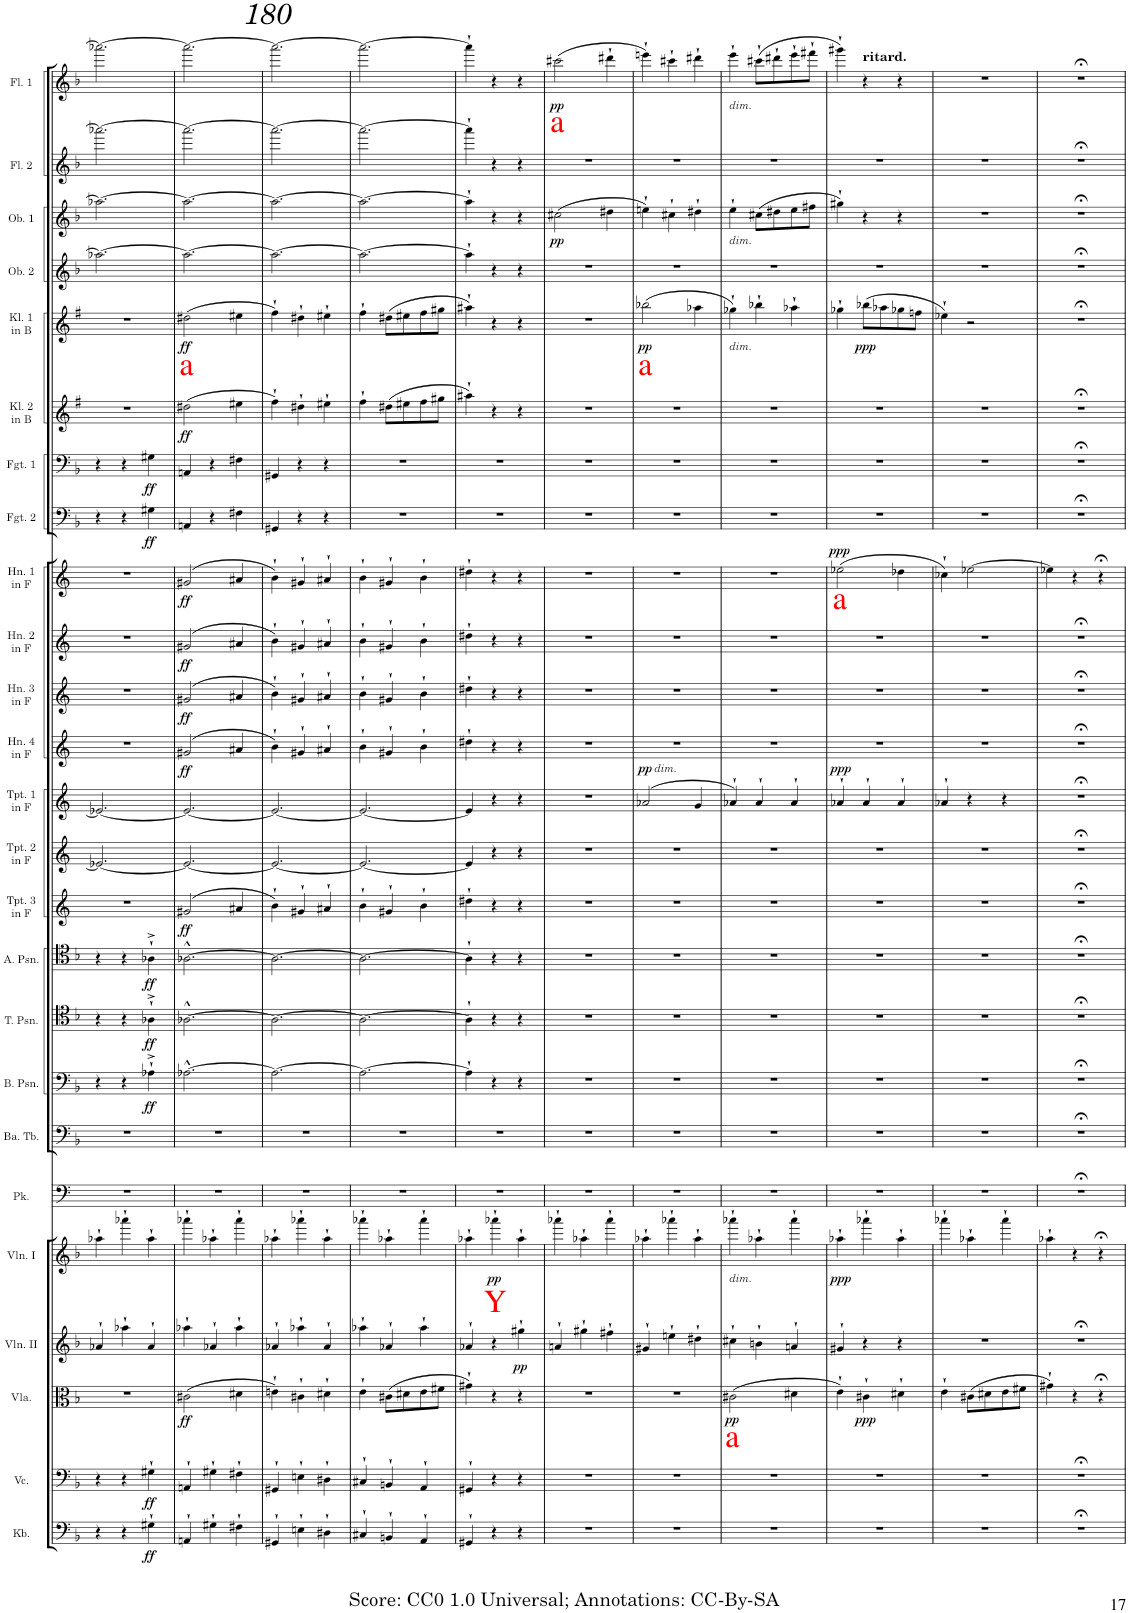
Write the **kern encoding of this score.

**kern	**dynam	**kern	**dynam	**kern	**text	**dynam	**kern	**dynam	**kern	**text	**dynam	**kern	**kern	**kern	**dynam	**kern	**dynam	**kern	**dynam	**kern	**dynam	**kern	**kern	**dynam	**kern	**dynam	**kern	**dynam	**kern	**dynam	**kern	**text	**dynam	**kern	**dynam	**kern	**dynam	**kern	**dynam	**kern	**text	**dynam	**kern	**kern	**dynam	**kern	**kern	**text	**dynam
*part25	*part25	*part24	*part24	*part23	*part23	*part23	*part22	*part22	*part21	*part21	*part21	*part20	*part19	*part18	*part18	*part17	*part17	*part16	*part16	*part15	*part15	*part14	*part13	*part13	*part12	*part12	*part11	*part11	*part10	*part10	*part9	*part9	*part9	*part8	*part8	*part7	*part7	*part6	*part6	*part5	*part5	*part5	*part4	*part3	*part3	*part2	*part1	*part1	*part1
*staff25	*staff25	*staff24	*staff24	*staff23	*staff23	*staff23	*staff22	*staff22	*staff21	*staff21	*staff21	*staff20	*staff19	*staff18	*staff18	*staff17	*staff17	*staff16	*staff16	*staff15	*staff15	*staff14	*staff13	*staff13	*staff12	*staff12	*staff11	*staff11	*staff10	*staff10	*staff9	*staff9	*staff9	*staff8	*staff8	*staff7	*staff7	*staff6	*staff6	*staff5	*staff5	*staff5	*staff4	*staff3	*staff3	*staff2	*staff1	*staff1	*staff1
*I"Kontrabässe	*	*I"Violoncellos	*	*I"Violen	*	*	*I"Violinen II	*	*I"Violinen I	*	*	*I"Pauken	*I"Bass Tuba	*I"Bassposaune	*	*I"Tenorposaune	*	*I"Altposaune	*	*I"Trompete 3 in F	*	*I"Trompete 2 in F	*I"Trompete 1 in F	*	*I"Horn 4 in F	*	*I"Horn 3 in F	*	*I"Horn 2 in F	*	*I"Horn 1 in F	*	*	*I"Fagott 2	*	*I"Fagott 1	*	*I"Klarinette 2 in B	*	*I"Klarinette 1 in B	*	*	*I"Oboe 2	*I"Oboe 1	*	*I"Flöte 2	*I"Flöte 1	*	*
*I'Kb.	*	*I'Vc.	*	*	*	*	*I'Vln. II	*	*I'Vln. I	*	*	*I'Pk.	*I'Ba. Tb.	*I'B. Psn.	*	*I'T. Psn.	*	*I'A. Psn.	*	*I'Tpt. 3 in F	*	*I'Tpt. 2 in F	*I'Tpt. 1 in F	*	*I'Hn. 4 in F	*	*I'Hn. 3  in F	*	*I'Hn. 2  in F	*	*I'Hn. 1 in F	*	*	*I'Fgt. 2	*	*I'Fgt. 1	*	*I'Kl. 2 in B	*	*I'Kl. 1  in B	*	*	*I'Ob. 2	*I'Ob. 1	*	*I'Fl. 2	*I'Fl. 1	*	*
!!LO:PB:g=z
*clefF4	*	*clefF4	*	*clefC3	*	*	*clefG2	*	*clefG2	*	*	*clefF4	*clefF4	*clefF4	*	*clefC4	*	*clefC4	*	*clefG2	*	*clefG2	*clefG2	*	*clefG2	*	*clefG2	*	*clefG2	*	*clefG2	*	*	*clefF4	*	*clefF4	*	*clefG2	*	*clefG2	*	*	*clefG2	*clefG2	*	*clefG2	*clefG2	*	*
*Trd7c12	*	*	*	*	*	*	*	*	*	*	*	*	*	*	*	*	*	*	*	*Trd-3c-5	*	*Trd-3c-5	*Trd-3c-5	*	*Trd4c7	*	*Trd4c7	*	*Trd4c7	*	*Trd4c7	*	*	*	*	*	*	*Trd1c2	*	*Trd1c2	*	*	*	*	*	*	*	*	*
*k[b-]	*	*k[b-]	*	*k[b-]	*	*	*k[b-]	*	*k[b-]	*	*	*k[]	*k[b-]	*k[b-]	*	*k[b-]	*	*k[b-]	*	*k[]	*	*k[]	*k[]	*	*k[]	*	*k[]	*	*k[]	*	*k[]	*	*	*k[b-]	*	*k[b-]	*	*k[f#]	*	*k[f#]	*	*	*k[b-]	*k[b-]	*	*k[b-]	*k[b-]	*	*
*M3/4	*	*M3/4	*	*M3/4	*	*	*M3/4	*	*M3/4	*	*	*M3/4	*M3/4	*M3/4	*	*M3/4	*	*M3/4	*	*M3/4	*	*M3/4	*M3/4	*	*M3/4	*	*M3/4	*	*M3/4	*	*M3/4	*	*	*M3/4	*	*M3/4	*	*M3/4	*	*M3/4	*	*	*M3/4	*M3/4	*	*M3/4	*M3/4	*	*
=178	=178	=178	=178	=178	=178	=178	=178	=178	=178	=178	=178	=178	=178	=178	=178	=178	=178	=178	=178	=178	=178	=178	=178	=178	=178	=178	=178	=178	=178	=178	=178	=178	=178	=178	=178	=178	=178	=178	=178	=178	=178	=178	=178	=178	=178	=178	=178	=178	=178
4r	.	4r	.	2.r	.	.	4a-X`>/	.	4aa-X`\	.	.	2.r	2.r	4r	.	4r	.	4r	.	2.r	.	2.e-X/_	2.e-X/_	.	2.r	.	2.r	.	2.r	.	2.r	.	.	4r	.	4r	.	2.r	.	2.r	.	.	2.aa-X\_	2.aa-X\_	.	2.aaa-X\_	2.aaa-X\_	.	.
4r	.	4r	.	.	.	.	4aa-X`\	.	4aaa-X`\	.	.	.	.	4r	.	4r	.	4r	.	.	.	.	.	.	.	.	.	.	.	.	.	.	.	4r	.	4r	.	.	.	.	.	.	.	.	.	.	.	.	.
!	!LO:DY:b	!	!LO:DY:b	!	!	!	!	!	!	!	!	!	!	!	!LO:DY:b	!	!LO:DY:b	!	!LO:DY:b	!	!	!	!	!	!	!	!	!	!	!	!	!	!	!	!LO:DY:b	!	!LO:DY:b	!	!	!	!	!	!	!	!	!	!	!	!
4G#X`\	ff	4G#X`\	ff	.	.	.	4a-`>/	.	4aa-`\	.	.	.	.	4A-X`^\	ff	4A-X`^\	ff	4A-X`^\	ff	.	.	.	.	.	.	.	.	.	.	.	.	.	.	4G#X\	ff	4G#X\	ff	.	.	.	.	.	.	.	.	.	.	.	.
=179	=179	=179	=179	=179	=179	=179	=179	=179	=179	=179	=179	=179	=179	=179	=179	=179	=179	=179	=179	=179	=179	=179	=179	=179	=179	=179	=179	=179	=179	=179	=179	=179	=179	=179	=179	=179	=179	=179	=179	=179	=179	=179	=179	=179	=179	=179	=179	=179	=179
!	!	!	!	!	!	!LO:DY:b	!	!	!	!	!	!	!	!	!	!	!	!	!	!	!LO:DY:b	!	!	!	!	!LO:DY:b	!	!LO:DY:b	!	!LO:DY:b	!	!	!LO:DY:b	!	!	!	!	!	!LO:DY:b	!	!LO:LY:b:color=#FF0000	!LO:DY:b	!	!	!	!	!	!	!
4AAn`>/	.	4AAn`>/	.	(>2c#X\	.	ff	4aa-X`\	.	4aaa-X`\	.	.	2.r	2.r	[2.A-X^^\	.	[2.A-X^^\	.	[2.A-X^^\	.	(>2g#X/	ff	2.e-/_	2.e-/_	.	(>2g#X/	ff	(>2g#X/	ff	(>2g#X/	ff	(>2g#X/	.	ff	4AAn/	.	4AAn/	.	(2dd#X\	ff	(2dd#X\	a	ff	2.aa-\_	2.aa-\_	.	2.aaa-\_	2.aaa-\_	.	.
4G#X`\	.	4G#X`\	.	.	.	.	4a-X`>/	.	4aa-X`\	.	.	.	.	.	.	.	.	.	.	.	.	.	.	.	.	.	.	.	.	.	.	.	.	4r	.	4r	.	.	.	.	.	.	.	.	.	.	.	.	.
4F#X`\	.	4F#X`\	.	4d#X\	.	.	4aa-`\	.	4aaa-`\	.	.	.	.	.	.	.	.	.	.	4a#X/	.	.	.	.	4a#X/	.	4a#X/	.	4a#X/	.	4a#X/	.	.	4F#X\	.	4F#X\	.	4ee#X\	.	4ee#X\	.	.	.	.	.	.	.	.	.
=180	=180	=180	=180	=180	=180	=180	=180	=180	=180	=180	=180	=180	=180	=180	=180	=180	=180	=180	=180	=180	=180	=180	=180	=180	=180	=180	=180	=180	=180	=180	=180	=180	=180	=180	=180	=180	=180	=180	=180	=180	=180	=180	=180	=180	=180	=180	=180	=180	=180
4GG#X`>/	.	4GG#X`>/	.	4en`\)	.	.	4a-X`>/	.	4aa-X`\	.	.	2.r	2.r	2.A-\_	.	2.A-\_	.	2.A-\_	.	4b`\)	.	2.e-/_	2.e-/_	.	4b`\)	.	4b`\)	.	4b`\)	.	4b`\)	.	.	4GG#X/	.	4GG#X/	.	4ff#`\)	.	4ff#`\)	.	.	2.aa-\_	2.aa-\_	.	2.aaa-\_	2.aaa-\_	.	.
4En`\	.	4En`\	.	4c#X`\	.	.	4aa-X`\	.	4aaa-X`\	.	.	.	.	.	.	.	.	.	.	4g#X`>/	.	.	.	.	4g#X`>/	.	4g#X`>/	.	4g#X`>/	.	4g#X`>/	.	.	4r	.	4r	.	4dd#X`\	.	4dd#X`\	.	.	.	.	.	.	.	.	.
4D#X`\	.	4D#X`\	.	4d#X`\	.	.	4a-`>/	.	4aa-`\	.	.	.	.	.	.	.	.	.	.	4a#X`>/	.	.	.	.	4a#X`>/	.	4a#X`>/	.	4a#X`>/	.	4a#X`>/	.	.	4r	.	4r	.	4ee#X`\	.	4ee#X`\	.	.	.	.	.	.	.	.	.
=181	=181	=181	=181	=181	=181	=181	=181	=181	=181	=181	=181	=181	=181	=181	=181	=181	=181	=181	=181	=181	=181	=181	=181	=181	=181	=181	=181	=181	=181	=181	=181	=181	=181	=181	=181	=181	=181	=181	=181	=181	=181	=181	=181	=181	=181	=181	=181	=181	=181
4C#X`>/	.	4C#X`>/	.	4e`\	.	.	4aa-X`\	.	4aaa-X`\	.	.	2.r	2.r	2.A-\_	.	2.A-\_	.	2.A-\_	.	4b`\	.	2.e-/_	2.e-/_	.	4b`\	.	4b`\	.	4b`\	.	4b`\	.	.	2.r	.	2.r	.	4ff#`\	.	4ff#`\	.	.	2.aa-\_	2.aa-\_	.	2.aaa-\_	2.aaa-\_	.	.
4BBn`>/	.	4BBn`>/	.	(8c#X\L	.	.	4a-X`>/	.	4aa-X`\	.	.	.	.	.	.	.	.	.	.	4g#X`>/	.	.	.	.	4g#X`>/	.	4g#X`>/	.	4g#X`>/	.	4g#X`>/	.	.	.	.	.	.	(8dd#X\L	.	(8dd#X\L	.	.	.	.	.	.	.	.	.
.	.	.	.	8d#X\	.	.	.	.	.	.	.	.	.	.	.	.	.	.	.	.	.	.	.	.	.	.	.	.	.	.	.	.	.	.	.	.	.	8ee#X\	.	8ee#X\	.	.	.	.	.	.	.	.	.
4AA`>/	.	4AA`>/	.	8e\	.	.	4aa-`\	.	4aaa-`\	.	.	.	.	.	.	.	.	.	.	4b`\	.	.	.	.	4b`\	.	4b`\	.	4b`\	.	4b`\	.	.	.	.	.	.	8ff#\	.	8ff#\	.	.	.	.	.	.	.	.	.
.	.	.	.	8f#X\J	.	.	.	.	.	.	.	.	.	.	.	.	.	.	.	.	.	.	.	.	.	.	.	.	.	.	.	.	.	.	.	.	.	8gg#X\J	.	8gg#X\J	.	.	.	.	.	.	.	.	.
=182	=182	=182	=182	=182	=182	=182	=182	=182	=182	=182	=182	=182	=182	=182	=182	=182	=182	=182	=182	=182	=182	=182	=182	=182	=182	=182	=182	=182	=182	=182	=182	=182	=182	=182	=182	=182	=182	=182	=182	=182	=182	=182	=182	=182	=182	=182	=182	=182	=182
4GG#X`>/	.	4GG#X`>/	.	4g#X`\)	.	.	4a-X`>/	.	4aa-X`\	.	.	2.r	2.r	4A-`\]	.	4A-`\]	.	4A-`\]	.	4dd#X`\	.	4e-/]	4e-/]	.	4dd#X`\	.	4dd#X`\	.	4dd#X`\	.	4dd#X`\	.	.	2.r	.	2.r	.	4aa#X`\)	.	4aa#X`\)	.	.	4aa-`\]	4aa-`\]	.	4aaa-`\]	4aaa-`\]	.	.
!	!	!	!	!	!	!	!	!	!	!LO:LY:b:color=#FF0000	!LO:DY:b	!	!	!	!	!	!	!	!	!	!	!	!	!	!	!	!	!	!	!	!	!	!	!	!	!	!	!	!	!	!	!	!	!	!	!	!	!	!
4r	.	4r	.	4r	.	.	4r	.	4aaa-X`\	Y	pp	.	.	4r	.	4r	.	4r	.	4r	.	4r	4r	.	4r	.	4r	.	4r	.	4r	.	.	.	.	.	.	4r	.	4r	.	.	4r	4r	.	4r	4r	.	.
!	!	!	!	!	!	!	!	!LO:DY:b	!	!	!	!	!	!	!	!	!	!	!	!	!	!	!	!	!	!	!	!	!	!	!	!	!	!	!	!	!	!	!	!	!	!	!	!	!	!	!	!	!
4r	.	4r	.	4r	.	.	4gg#X`\	pp	4aa-`\	.	.	.	.	4r	.	4r	.	4r	.	4r	.	4r	4r	.	4r	.	4r	.	4r	.	4r	.	.	.	.	.	.	4r	.	4r	.	.	4r	4r	.	4r	4r	.	.
=183	=183	=183	=183	=183	=183	=183	=183	=183	=183	=183	=183	=183	=183	=183	=183	=183	=183	=183	=183	=183	=183	=183	=183	=183	=183	=183	=183	=183	=183	=183	=183	=183	=183	=183	=183	=183	=183	=183	=183	=183	=183	=183	=183	=183	=183	=183	=183	=183	=183
!	!	!	!	!	!	!	!	!	!	!	!	!	!	!	!	!	!	!	!	!	!	!	!	!	!	!	!	!	!	!	!	!	!	!	!	!	!	!	!	!	!	!	!	!	!LO:DY:b	!	!	!LO:LY:b:color=#FF0000	!LO:DY:b
2.r	.	2.r	.	2.r	.	.	4an`>/	.	4aaa-X`\	.	.	2.r	2.r	2.r	.	2.r	.	2.r	.	2.r	.	2.r	2.r	.	2.r	.	2.r	.	2.r	.	2.r	.	.	2.r	.	2.r	.	2.r	.	2.r	.	.	2.r	(2cc#X\	pp	2.r	(2ccc#X\	a	pp
.	.	.	.	.	.	.	4gg#X`\	.	4aa-X`\	.	.	.	.	.	.	.	.	.	.	.	.	.	.	.	.	.	.	.	.	.	.	.	.	.	.	.	.	.	.	.	.	.	.	.	.	.	.	.	.
.	.	.	.	.	.	.	4ff#X`\	.	4aaa-`\	.	.	.	.	.	.	.	.	.	.	.	.	.	.	.	.	.	.	.	.	.	.	.	.	.	.	.	.	.	.	.	.	.	.	4dd#X\	.	.	4ddd#X`\	.	.
=184	=184	=184	=184	=184	=184	=184	=184	=184	=184	=184	=184	=184	=184	=184	=184	=184	=184	=184	=184	=184	=184	=184	=184	=184	=184	=184	=184	=184	=184	=184	=184	=184	=184	=184	=184	=184	=184	=184	=184	=184	=184	=184	=184	=184	=184	=184	=184	=184	=184
!	!	!	!	!	!	!	!	!	!	!	!	!	!	!	!	!	!	!	!	!	!	!	!LO:TX:a:i:t=dim.	!	!	!	!	!	!	!	!	!	!	!	!	!	!	!	!	!	!	!	!	!	!	!	!	!	!
!	!	!	!	!	!	!	!	!	!	!	!	!	!	!	!	!	!	!	!	!	!	!	!	!LO:DY:a	!	!	!	!	!	!	!	!	!	!	!	!	!	!	!	!	!LO:LY:b:color=#FF0000	!LO:DY:b	!	!	!	!	!	!	!
2.r	.	2.r	.	2.r	.	.	4g#X`>/	.	4aa-X`\	.	.	2.r	2.r	2.r	.	2.r	.	2.r	.	2.r	.	2.r	(>2a-X/	pp	2.r	.	2.r	.	2.r	.	2.r	.	.	2.r	.	2.r	.	2.r	.	(2bb-X\	a	pp	2.r	4een`\)	.	2.r	4eeen`\)	.	.
.	.	.	.	.	.	.	4een`\	.	4aaa-X`\	.	.	.	.	.	.	.	.	.	.	.	.	.	.	.	.	.	.	.	.	.	.	.	.	.	.	.	.	.	.	.	.	.	.	4cc#X`\	.	.	4ccc#X`\	.	.
.	.	.	.	.	.	.	4dd#X`\	.	4aa-`\	.	.	.	.	.	.	.	.	.	.	.	.	.	4g/	.	.	.	.	.	.	.	.	.	.	.	.	.	.	.	.	4aa-X\	.	.	.	4dd#X`\	.	.	4ddd#X`\	.	.
=185	=185	=185	=185	=185	=185	=185	=185	=185	=185	=185	=185	=185	=185	=185	=185	=185	=185	=185	=185	=185	=185	=185	=185	=185	=185	=185	=185	=185	=185	=185	=185	=185	=185	=185	=185	=185	=185	=185	=185	=185	=185	=185	=185	=185	=185	=185	=185	=185	=185
!	!	!	!	!	!	!	!	!	!	!	!	!	!	!	!	!	!	!	!	!	!	!	!	!	!	!	!	!	!	!	!	!	!	!	!	!	!	!	!	!	!	!	!	!	!	!	!LO:TX:b:i:t=dim.	!	!
!	!	!	!	!	!	!	!	!	!	!	!	!	!	!	!	!	!	!	!	!	!	!	!	!	!	!	!	!	!	!	!	!	!	!	!	!	!	!	!	!	!	!	!	!LO:TX:b:i:t=dim.	!	!	!	!	!
!	!	!	!	!	!	!	!	!	!	!	!	!	!	!	!	!	!	!	!	!	!	!	!	!	!	!	!	!	!	!	!	!	!	!	!	!	!	!	!	!LO:TX:b:i:t=dim.	!	!	!	!	!	!	!	!	!
!	!	!	!	!	!	!	!	!	!LO:TX:b:i:t=dim.	!	!	!	!	!	!	!	!	!	!	!	!	!	!	!	!	!	!	!	!	!	!	!	!	!	!	!	!	!	!	!	!	!	!	!	!	!	!	!	!
!	!	!	!	!	!LO:LY:b:color=#FF0000	!LO:DY:b	!	!	!	!	!	!	!	!	!	!	!	!	!	!	!	!	!	!	!	!	!	!	!	!	!	!	!	!	!	!	!	!	!	!	!	!	!	!	!	!	!	!	!
2.r	.	2.r	.	(2c#X\	a	pp	4cc#X`\	.	4aaa-X`\	.	.	2.r	2.r	2.r	.	2.r	.	2.r	.	2.r	.	2.r	4a-X`>/)	.	2.r	.	2.r	.	2.r	.	2.r	.	.	2.r	.	2.r	.	2.r	.	4gg-X`\)	.	.	2.r	4ee`\	.	2.r	4eee`\	.	.
.	.	.	.	.	.	.	4bn`\	.	4aa-X`\	.	.	.	.	.	.	.	.	.	.	.	.	.	4a-`>/	.	.	.	.	.	.	.	.	.	.	.	.	.	.	.	.	4bb-X`\	.	.	.	(8cc#X\L	.	.	(8ccc#X`\L	.	.
.	.	.	.	.	.	.	.	.	.	.	.	.	.	.	.	.	.	.	.	.	.	.	.	.	.	.	.	.	.	.	.	.	.	.	.	.	.	.	.	.	.	.	.	8dd#X\	.	.	8ddd#X`\	.	.
.	.	.	.	4d#X\	.	.	4an`>/	.	4aaa-`\	.	.	.	.	.	.	.	.	.	.	.	.	.	4a-`>/	.	.	.	.	.	.	.	.	.	.	.	.	.	.	.	.	4aa-X`\	.	.	.	8ee\	.	.	8eee`\	.	.
.	.	.	.	.	.	.	.	.	.	.	.	.	.	.	.	.	.	.	.	.	.	.	.	.	.	.	.	.	.	.	.	.	.	.	.	.	.	.	.	.	.	.	.	8ff#X\J	.	.	8fff#X`\J	.	.
=186	=186	=186	=186	=186	=186	=186	=186	=186	=186	=186	=186	=186	=186	=186	=186	=186	=186	=186	=186	=186	=186	=186	=186	=186	=186	=186	=186	=186	=186	=186	=186	=186	=186	=186	=186	=186	=186	=186	=186	=186	=186	=186	=186	=186	=186	=186	=186	=186	=186
!	!	!	!	!	!	!	!	!	!	!	!LO:DY:b	!	!	!	!	!	!	!	!	!	!	!	!	!LO:DY:a	!	!	!	!	!	!	!	!LO:LY:b:color=#FF0000	!LO:DY:a	!	!	!	!	!	!	!	!	!	!	!	!	!	!	!	!
2.r	.	2.r	.	4e`\)	.	.	4g#X`>/	.	4aa-X`\	.	ppp	2.r	2.r	2.r	.	2.r	.	2.r	.	2.r	.	2.r	4a-X`>/	ppp	2.r	.	2.r	.	2.r	.	(2ee-X\	a	ppp	2.r	.	2.r	.	2.r	.	4gg-X`\	.	.	2.r	4gg#X`\)	.	2.r	4ggg#X`\)	.	.
!	!	!	!	!	!	!	!	!	!	!	!	!	!	!	!	!	!	!	!	!	!	!	!	!	!	!	!	!	!	!	!	!	!	!	!	!	!	!	!	!	!	!	!	!	!	!	!LO:TX:a:B:t=ritard.	!	!
!	!	!	!	!	!	!LO:DY:b	!	!	!	!	!	!	!	!	!	!	!	!	!	!	!	!	!	!	!	!	!	!	!	!	!	!	!	!	!	!	!	!	!	!	!	!LO:DY:b	!	!	!	!	!	!	!
.	.	.	.	4c#X`\	.	ppp	4r	.	4aaa-X`\	.	.	.	.	.	.	.	.	.	.	.	.	.	4a-`>/	.	.	.	.	.	.	.	.	.	.	.	.	.	.	.	.	(8bb-X\L	.	ppp	.	4r	.	.	4r	.	.
.	.	.	.	.	.	.	.	.	.	.	.	.	.	.	.	.	.	.	.	.	.	.	.	.	.	.	.	.	.	.	.	.	.	.	.	.	.	.	.	8aa-X\	.	.	.	.	.	.	.	.	.
.	.	.	.	4d#X`\	.	.	4r	.	4aa-`\	.	.	.	.	.	.	.	.	.	.	.	.	.	4a-`>/	.	.	.	.	.	.	.	4dd-X\	.	.	.	.	.	.	.	.	8gg-X\	.	.	.	4r	.	.	4r	.	.
.	.	.	.	.	.	.	.	.	.	.	.	.	.	.	.	.	.	.	.	.	.	.	.	.	.	.	.	.	.	.	.	.	.	.	.	.	.	.	.	8ffn\J	.	.	.	.	.	.	.	.	.
=187	=187	=187	=187	=187	=187	=187	=187	=187	=187	=187	=187	=187	=187	=187	=187	=187	=187	=187	=187	=187	=187	=187	=187	=187	=187	=187	=187	=187	=187	=187	=187	=187	=187	=187	=187	=187	=187	=187	=187	=187	=187	=187	=187	=187	=187	=187	=187	=187	=187
2.r	.	2.r	.	4e`\	.	.	2.r	.	4aaa-X`\	.	.	2.r	2.r	2.r	.	2.r	.	2.r	.	2.r	.	2.r	4a-X`>/	.	2.r	.	2.r	.	2.r	.	4cc-X`\)	.	.	2.r	.	2.r	.	2.r	.	4ee-X`\)	.	.	2.r	2.r	.	2.r	2.r	.	.
.	.	.	.	(8c#X\L	.	.	.	.	4aa-X`\	.	.	.	.	.	.	.	.	.	.	.	.	.	4r	.	.	.	.	.	.	.	[2ee-X\	.	.	.	.	.	.	.	.	2r	.	.	.	.	.	.	.	.	.
.	.	.	.	8d#X\	.	.	.	.	.	.	.	.	.	.	.	.	.	.	.	.	.	.	.	.	.	.	.	.	.	.	.	.	.	.	.	.	.	.	.	.	.	.	.	.	.	.	.	.	.
.	.	.	.	8e\	.	.	.	.	4aaa-`\	.	.	.	.	.	.	.	.	.	.	.	.	.	4r	.	.	.	.	.	.	.	.	.	.	.	.	.	.	.	.	.	.	.	.	.	.	.	.	.	.
.	.	.	.	8f#X\J	.	.	.	.	.	.	.	.	.	.	.	.	.	.	.	.	.	.	.	.	.	.	.	.	.	.	.	.	.	.	.	.	.	.	.	.	.	.	.	.	.	.	.	.	.
=188	=188	=188	=188	=188	=188	=188	=188	=188	=188	=188	=188	=188	=188	=188	=188	=188	=188	=188	=188	=188	=188	=188	=188	=188	=188	=188	=188	=188	=188	=188	=188	=188	=188	=188	=188	=188	=188	=188	=188	=188	=188	=188	=188	=188	=188	=188	=188	=188	=188
2.r;<	.	2.r;<	.	4g#X`\)	.	.	2.r;<	.	4aa-X`\	.	.	2.r;<	2.r;<	2.r;<	.	2.r;<	.	2.r;<	.	2.r;<	.	2.r;<	2.r;<	.	2.r;<	.	2.r;<	.	2.r;<	.	4ee-X\]	.	.	2.r;<	.	2.r;<	.	2.r;<	.	2.r;<	.	.	2.r;<	2.r;<	.	2.r;<	2.r;<	.	.
.	.	.	.	4r	.	.	.	.	4r	.	.	.	.	.	.	.	.	.	.	.	.	.	.	.	.	.	.	.	.	.	4r	.	.	.	.	.	.	.	.	.	.	.	.	.	.	.	.	.	.
.	.	.	.	4r;<	.	.	.	.	4r;<	.	.	.	.	.	.	.	.	.	.	.	.	.	.	.	.	.	.	.	.	.	4r;<	.	.	.	.	.	.	.	.	.	.	.	.	.	.	.	.	.	.
=	=	=	=	=	=	=	=	=	=	=	=	=	=	=	=	=	=	=	=	=	=	=	=	=	=	=	=	=	=	=	=	=	=	=	=	=	=	=	=	=	=	=	=	=	=	=	=	=	=
*-	*-	*-	*-	*-	*-	*-	*-	*-	*-	*-	*-	*-	*-	*-	*-	*-	*-	*-	*-	*-	*-	*-	*-	*-	*-	*-	*-	*-	*-	*-	*-	*-	*-	*-	*-	*-	*-	*-	*-	*-	*-	*-	*-	*-	*-	*-	*-	*-	*-
